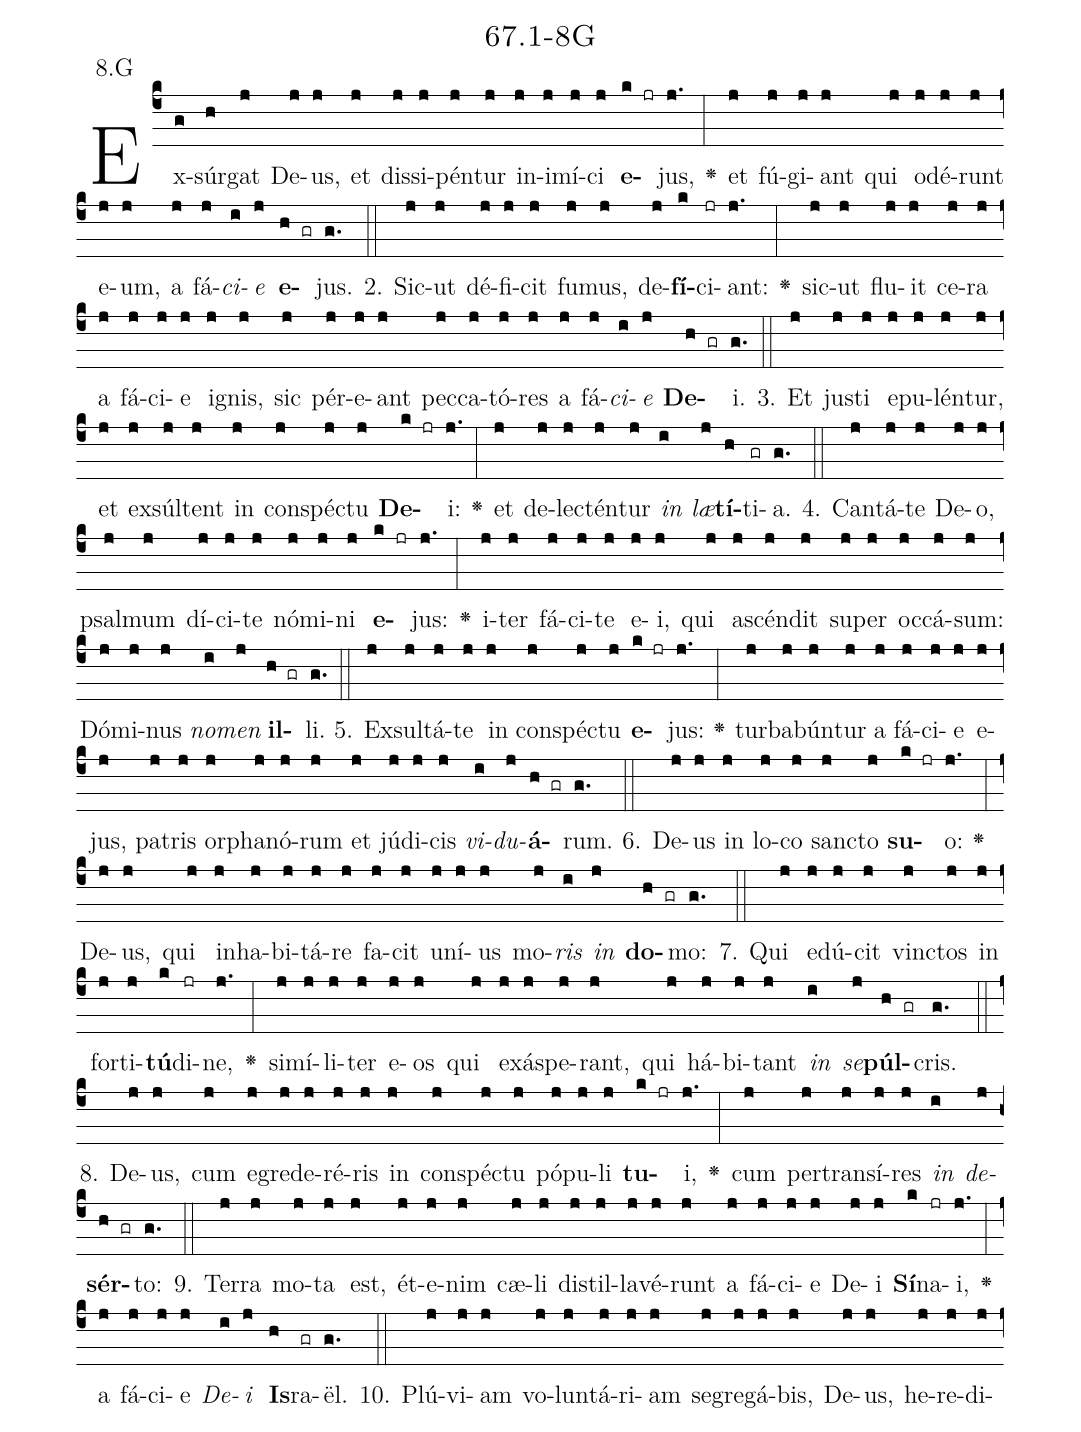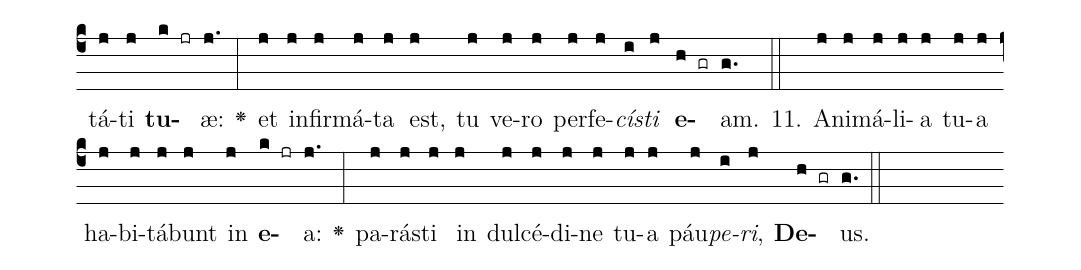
name: 67.1-8G;
annotation: 8.G;
%%
(c4)Ex(g)súr(h)gat(j) De(j)us,(j) et(j) dis(j)si(j)pén(j)tur(j) in(j)i(j)mí(j)ci(j) <b>e</b>(k jr)jus,(j.) <v>\greheightstar</v>(:) et(j) fú(j)gi(j)ant(j) qui(j) o(j)dé(j)runt(j) e(j)um,(j) a(j) fá(j)<i>ci</i>(i)<i>e</i>(j) <b>e</b>(h gr)jus.(g.) (::)
2. Sic(j)ut(j) dé(j)fi(j)cit(j) fu(j)mus,(j) de(j)<b>fí</b>(k)ci(jr)ant:(j.) <v>\greheightstar</v>(:) sic(j)ut(j) flu(j)it(j) ce(j)ra(j) a(j) fá(j)ci(j)e(j) i(j)gnis,(j) sic(j) pér(j)e(j)ant(j) pec(j)ca(j)tó(j)res(j) a(j) fá(j)<i>ci</i>(i)<i>e</i>(j) <b>De</b>(h gr)i.(g.) (::)
3. Et(j) jus(j)ti(j) e(j)pu(j)lén(j)tur,(j) et(j) ex(j)súl(j)tent(j) in(j) con(j)spéc(j)tu(j) <b>De</b>(k jr)i:(j.) <v>\greheightstar</v>(:) et(j) de(j)lec(j)tén(j)tur(j) <i>in</i>(i) <i>læ</i>(j)<b>tí</b>(h)ti(gr)a.(g.) (::)
4. Can(j)tá(j)te(j) De(j)o,(j) psal(j)mum(j) dí(j)ci(j)te(j) nó(j)mi(j)ni(j) <b>e</b>(k jr)jus:(j.) <v>\greheightstar</v>(:) i(j)ter(j) fá(j)ci(j)te(j) e(j)i,(j) qui(j) a(j)scén(j)dit(j) su(j)per(j) oc(j)cá(j)sum:(j) Dó(j)mi(j)nus(j) <i>no</i>(i)<i>men</i>(j) <b>il</b>(h gr)li.(g.) (::)
5. Ex(j)sul(j)tá(j)te(j) in(j) con(j)spéc(j)tu(j) <b>e</b>(k jr)jus:(j.) <v>\greheightstar</v>(:) tur(j)ba(j)bún(j)tur(j) a(j) fá(j)ci(j)e(j) e(j)jus,(j) pa(j)tris(j) or(j)pha(j)nó(j)rum(j) et(j) jú(j)di(j)cis(j) <i>vi</i>(i)<i>du</i>(j)<b>á</b>(h gr)rum.(g.) (::)
6. De(j)us(j) in(j) lo(j)co(j) sanc(j)to(j) <b>su</b>(k jr)o:(j.) <v>\greheightstar</v>(:) De(j)us,(j) qui(j) in(j)ha(j)bi(j)tá(j)re(j) fa(j)cit(j) u(j)ní(j)us(j) mo(j)<i>ris</i>(i) <i>in</i>(j) <b>do</b>(h gr)mo:(g.) (::)
7. Qui(j) e(j)dú(j)cit(j) vinc(j)tos(j) in(j) for(j)ti(j)<b>tú</b>(k)di(jr)ne,(j.) <v>\greheightstar</v>(:) si(j)mí(j)li(j)ter(j) e(j)os(j) qui(j) ex(j)ás(j)pe(j)rant,(j) qui(j) há(j)bi(j)tant(j) <i>in</i>(i) <i>se</i>(j)<b>púl</b>(h gr)cris.(g.) (::)
8. De(j)us,(j) cum(j) e(j)gre(j)de(j)ré(j)ris(j) in(j) con(j)spéc(j)tu(j) pó(j)pu(j)li(j) <b>tu</b>(k jr)i,(j.) <v>\greheightstar</v>(:) cum(j) per(j)trans(j)í(j)res(j) <i>in</i>(i) <i>de</i>(j)<b>sér</b>(h gr)to:(g.) (::)
9. Ter(j)ra(j) mo(j)ta(j) est,(j) ét(j)e(j)nim(j) cæ(j)li(j) di(j)stil(j)la(j)vé(j)runt(j) a(j) fá(j)ci(j)e(j) De(j)i(j) <b>Sí</b>(k)na(jr)i,(j.) <v>\greheightstar</v>(:) a(j) fá(j)ci(j)e(j) <i>De</i>(i)<i>i</i>(j) <b>Is</b>(h)ra(gr)ël.(g.) (::)
10. Plú(j)vi(j)am(j) vo(j)lun(j)tá(j)ri(j)am(j) se(j)gre(j)gá(j)bis,(j) De(j)us,(j) he(j)re(j)di(j)tá(j)ti(j) <b>tu</b>(k jr)æ:(j.) <v>\greheightstar</v>(:) et(j) in(j)fir(j)má(j)ta(j) est,(j) tu(j) ve(j)ro(j) per(j)fe(j)<i>cís</i>(i)<i>ti</i>(j) <b>e</b>(h gr)am.(g.) (::)
11. A(j)ni(j)má(j)li(j)a(j) tu(j)a(j) ha(j)bi(j)tá(j)bunt(j) in(j) <b>e</b>(k jr)a:(j.) <v>\greheightstar</v>(:) pa(j)rás(j)ti(j) in(j) dul(j)cé(j)di(j)ne(j) tu(j)a(j) páu(j)<i>pe</i>(i)<i>ri</i>,(j) <b>De</b>(h gr)us.(g.) (::)
